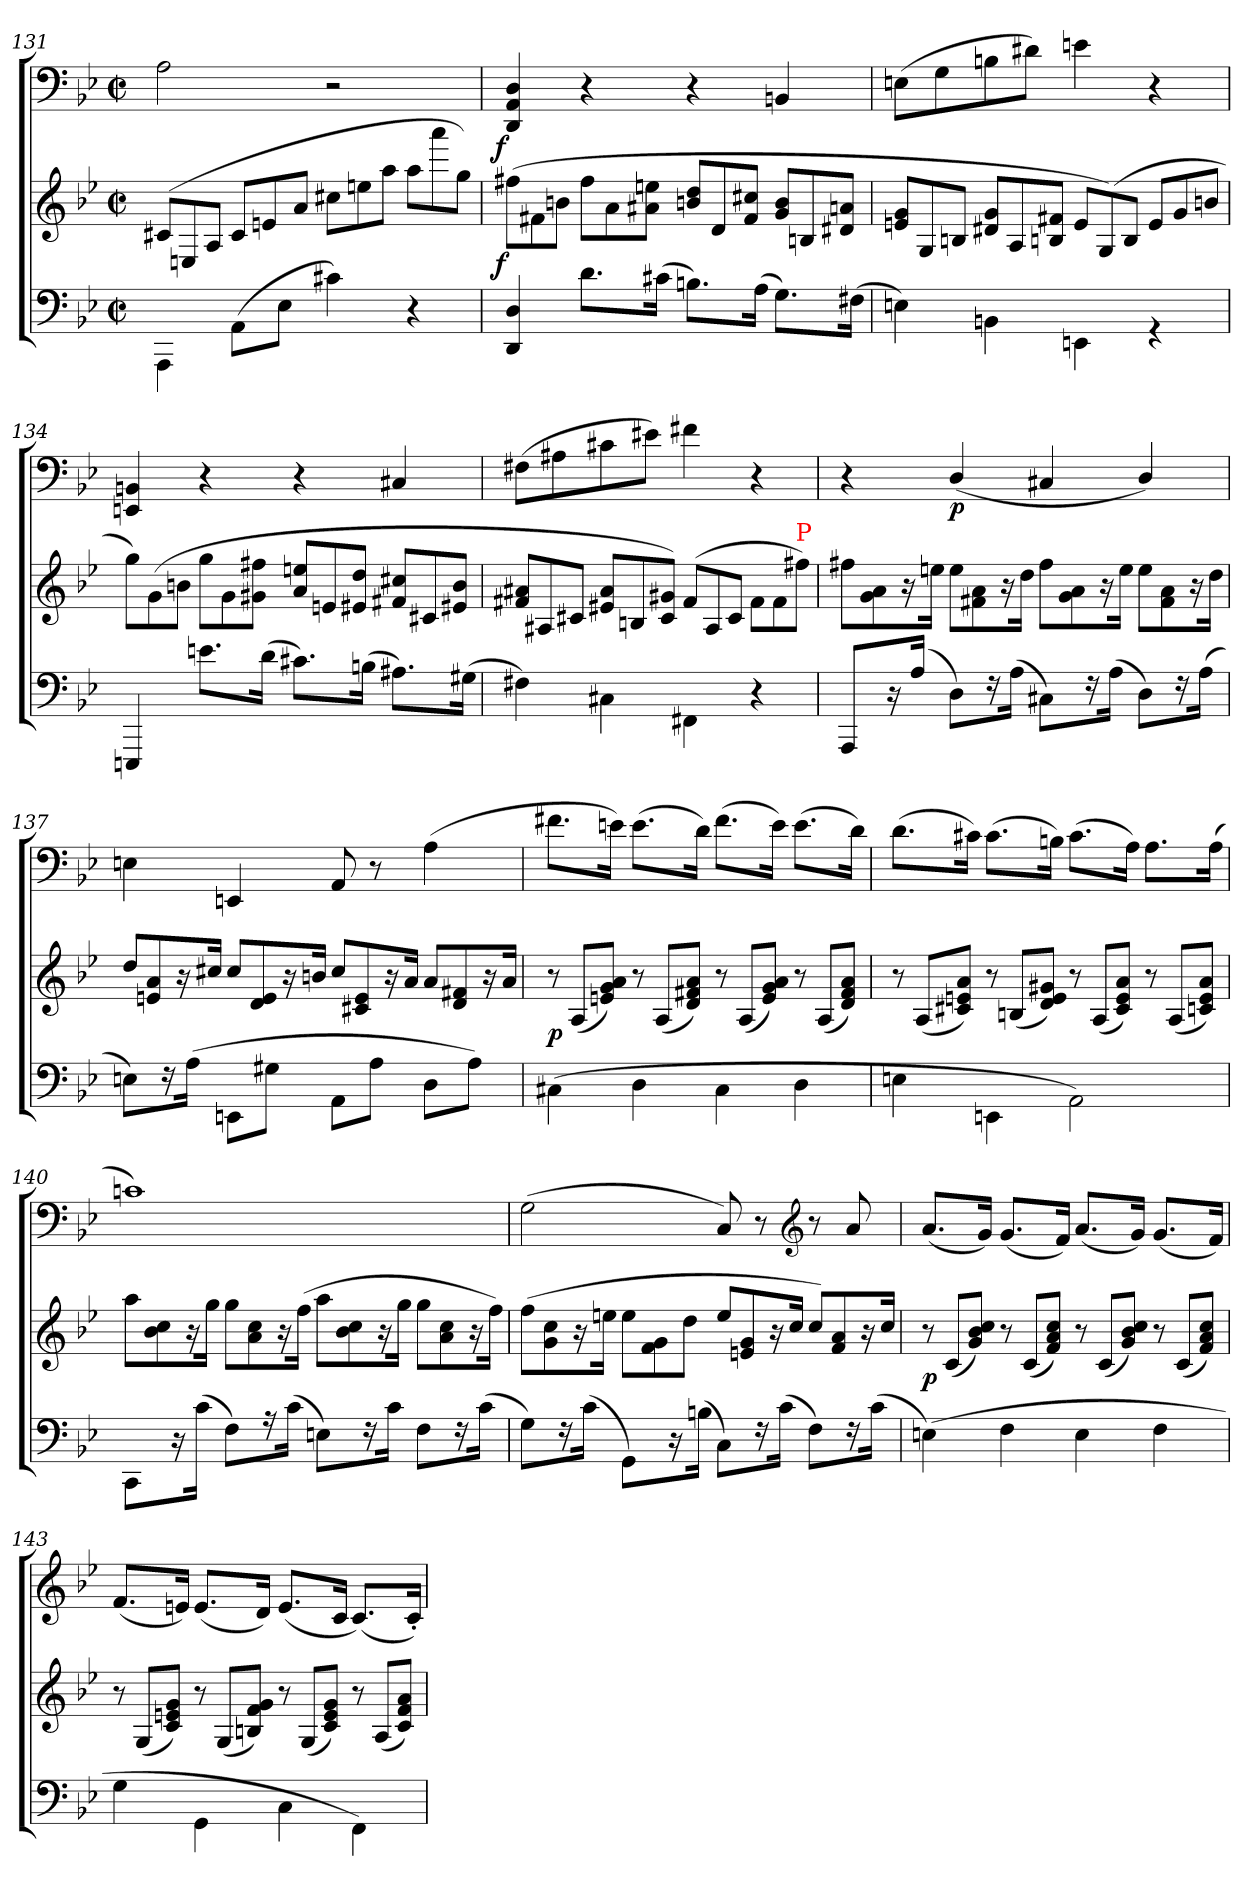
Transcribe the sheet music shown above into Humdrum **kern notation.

**kern	**kern	**dynam	**kern	**dynam
*part2	*part2	*part2	*part1	*part1
*staff3	*staff2	*staff2/3	*staff1	*staff1
*clefF4	*clefG2	*	*clefF4	*
*k[b-e-]	*k[b-e-]	*	*k[b-e-]	*
*M2/2	*M2/2	*	*M2/2	*
*met(c|)	*met(c|)	*	*met(c|)	*
*	*Xtuplet	*	*	*
=131	=131	=131	=131	=131
4AAA\	(>12c#XL	.	2A!	.
.	12En/	.	.	.
.	12A/J	.	.	.
(>8AA\L	12c#L	.	.	.
.	12en	.	.	.
8E-J	.	.	.	.
.	12aJ	.	.	.
4c#X)	12cc#XL	.	2r	.
.	12een	.	.	.
.	12aaJ	.	.	.
4r	12aaL	.	.	.
.	12aaa	.	.	.
.	12ggJ)	.	.	.
=132	=132	=132	=132	=132
!	!	!LO:DY:rj	!	!LO:DY:rj
4D 4DD	(>12ff#XL	f	4D! 4AA! 4DD!	f
.	12f#X	.	.	.
.	12bnJ	.	.	.
8.dL	12ff#L	.	4r	.
.	12a	.	.	.
.	12een 12a#XJ	.	.	.
(>16c#XJk	.	.	.	.
8.BnL)	12dd/ 12bn/L	.	4r	.
.	12d	.	.	.
.	12cc#X 12f#J	.	.	.
(>16AJk	.	.	.	.
8.GL)	12b/ 12g/L	.	4BBn!	.
.	12Bn	.	.	.
.	12an 12d#XJ	.	.	.
(>16F#XJk	.	.	.	.
=133	=133	=133	=133	=133
4En)	12g 12enL	.	(>8En!\L	.
.	12G/	.	.	.
.	.	.	8G!	.
.	12Bn/J	.	.	.
4BBn\	12g 12d#XL	.	8Bn!	.
.	12A/	.	.	.
.	.	.	8d#X!J)	.
.	12f#X 12BnJ	.	.	.
4EEn\	12eL	.	4en!	.
.	(>12G/)	.	.	.
.	12B/J	.	.	.
4rGG	12eL	.	4r	.
.	12g	.	.	.
.	12bnJ	.	.	.
=134	=134	=134	=134	=134
4EEEn	12ggL)	.	4BBn! 4EEn!	.
.	(>12g	.	.	.
.	12bnJ	.	.	.
8.enL	12ggL	.	4r	.
.	12g	.	.	.
.	12ff#X 12g#XJ	.	.	.
(>16dJk	.	.	.	.
8.c#XL)	12een 12aL	.	4r	.
.	12en	.	.	.
.	12dd 12e#XJ	.	.	.
(>16BnJk	.	.	.	.
8.A#XL)	12cc#X 12f#XL	.	4C#X!	.
.	12c#X	.	.	.
.	12b 12e#XJ	.	.	.
(>16G#XJk	.	.	.	.
=135	=135	=135	=135	=135
4F#X)	12a#X 12f#XL	.	(>8F#X!\L	.
.	12A#X	.	.	.
.	.	.	8A#X!	.
.	12c#XJ	.	.	.
4C#X\	12a# 12e#XL	.	8c#X!	.
.	12Bn/	.	.	.
.	.	.	8e#X!J)	.
.	12g#X 12c#J)	.	.	.
4FF#X\	(>12f#L	.	4f#X!	.
.	12A#/	.	.	.
.	12c#J	.	.	.
4r	12f#L	.	4r	.
.	12f#	.	.	.
!	!LO:TX:a:color=red:t=P	!	!	!
.	12ff#XJ)	.	.	.
=136	=136	=136	=136	=136
8AAAL	12ff#XL	.	4r	.
.	12a 12g	.	.	.
16r	.	.	.	.
.	24r	.	.	.
(>16AJk	.	.	.	.
.	24eenJk	.	.	.
8DL)	12eeL	.	(<4D!/	p
.	12a 12f#X	.	.	.
16r	.	.	.	.
.	24r	.	.	.
(16AJk	.	.	.	.
.	24ddJk	.	.	.
8C#XL)	12ff#L	.	4C#X!	.
.	12a 12g	.	.	.
16r	.	.	.	.
.	24r	.	.	.
(16AJk	.	.	.	.
.	24eeJk	.	.	.
8DL)	12eeL	.	4D!/)	.
.	12a 12f#	.	.	.
16r	.	.	.	.
.	24r	.	.	.
(16AJk	.	.	.	.
.	24ddJk	.	.	.
=137	=137	=137	=137	=137
8EnL)	12dd/L	.	4En!	.
.	12a 12en	.	.	.
16r	.	.	.	.
.	24r	.	.	.
(>16AJk	.	.	.	.
.	24cc#XJk	.	.	.
8EEn\L	12cc#L	.	4EEn!	.
.	12e 12d	.	.	.
8G#XJ	.	.	.	.
.	24r	.	.	.
.	24bnJk	.	.	.
8AAL	12cc#L	.	8AA!	.
.	12e 12c#X	.	.	.
8AJ	.	.	8r	.
.	24r	.	.	.
.	24aJk	.	.	.
8DL	12aL	.	(>4A!	.
.	12f#X 12d	.	.	.
8AJ)	.	.	.	.
.	24r	.	.	.
.	24aJk	.	.	.
=138	=138	=138	=138	=138
(<4C#X\	12r	p	8.f#X!\L	.
.	(>12A/L	.	.	.
.	12a 12g 12enJ)	.	.	.
.	.	.	16en!Jk)	.
4D	12r	.	(>8.e!\L	.
.	(>12A/L	.	.	.
.	12a 12f#X 12dJ)	.	.	.
.	.	.	16d!Jk)	.
4C#\	12r	.	(8.f#!\L	.
.	(>12A/L	.	.	.
.	12a 12g 12eJ)	.	.	.
.	.	.	16e!Jk)	.
4D	12r	.	(8.e!\L	.
.	(>12A/L	.	.	.
.	12a 12f# 12dJ)	.	.	.
.	.	.	16d!Jk)	.
=139	=139	=139	=139	=139
4En\	12r	.	(8.d!\L	.
.	(>12A/L	.	.	.
.	12a 12en 12c#XJ)	.	.	.
.	.	.	16c#X!Jk)	.
4EEn\	12r	.	(8.c#!\L	.
.	(>12Bn/L	.	.	.
.	12g#X 12e 12dJ)	.	.	.
.	.	.	16Bn!Jk)	.
2AA\)	12r	.	(8.c#!\L	.
.	(>12A/L	.	.	.
.	12a 12e 12c#J)	.	.	.
.	.	.	16A!Jk)	.
.	12r	.	8.A!\L	.
.	(>12A/L	.	.	.
.	12a 12e 12cnJ)	.	.	.
.	.	.	(>16A!Jk	.
=140	=140	=140	=140	=140
8CC\L	(>12aaL	.	1cn!)	.
.	12cc 12b-	.	.	.
16r	.	.	.	.
.	24r	.	.	.
(16cJk	.	.	.	.
.	24ggJk	.	.	.
8FL)	12ggL	.	.	.
.	12cc 12a	.	.	.
16r	.	.	.	.
.	24r	.	.	.
(16cJk	.	.	.	.
.	(>24ffJk	.	.	.
8EnL)	12aaL	.	.	.
.	12cc 12b-	.	.	.
16r	.	.	.	.
.	24r	.	.	.
16cJk	.	.	.	.
.	24ggJk	.	.	.
8FL	12ggL	.	.	.
.	12cc 12a	.	.	.
16rF	.	.	.	.
.	24r	.	.	.
(16cJk	.	.	.	.
.	24ffJk)	.	.	.
=141	=141	=141	=141	=141
8GL)	(>12ffL	.	(>2G!	.
.	12cc 12g	.	.	.
16rF	.	.	.	.
.	24r	.	.	.
(>16cJk	.	.	.	.
.	24eenJk	.	.	.
8GGL)	12eeL	.	.	.
.	12g 12f	.	.	.
16r	.	.	.	.
.	12ddJ	.	.	.
(>16BnJk	.	.	.	.
8CL)	12ee/L	.	8C!)	.
.	12g 12en	.	.	.
16r	.	.	8r	.
.	24r	.	.	.
(>16cJk	.	.	.	.
.	24ccJk	.	.	.
*	*	*	*clefG2	*
8FL)	12cc/L)	.	8r	.
.	12a 12f	.	.	.
16rF	.	.	8a!	.
.	24r	.	.	.
(>16cJk	.	.	.	.
.	24ccJk	.	.	.
=142	=142	=142	=142	=142
(<4En)	12r	p	(<8.a!L	.
.	(<12cL	.	.	.
.	12cc 12b- 12gJ)	.	.	.
.	.	.	16g!Jk)	.
4F	12r	.	(<8.g!L	.
.	(<12cL	.	.	.
.	12cc 12a 12fJ)	.	.	.
.	.	.	16f!Jk)	.
4E	12r	.	(<8.a!L	.
.	(<12cL	.	.	.
.	12cc 12b- 12gJ)	.	.	.
.	.	.	16g!Jk)	.
4F	12r	.	(<8.g!L	.
.	(<12cL	.	.	.
.	12cc 12a 12fJ)	.	.	.
.	.	.	16f!Jk)	.
=143	=143	=143	=143	=143
4G	12r	.	(<8.f!L	.
.	(>12G/L	.	.	.
.	12g 12en 12cJ)	.	.	.
.	.	.	16en!Jk)	.
4GG\	12r	.	(<8.e!L	.
.	(>12G/L	.	.	.
.	12g 12f 12BnJ)	.	.	.
.	.	.	16d!Jk)	.
4C\	12r	.	(<8.e!L	.
.	(>12G/L	.	.	.
.	12g 12e 12cJ)	.	.	.
.	.	.	16c!Jk	.
4FF\)	12r	.	(<8.c!L)	.
.	(>12A/L	.	.	.
.	12a 12f 12cJ)	.	.	.
.	.	.	16c'!Jk)	.
=	=	=	=	=
*-	*-	*-	*-	*-
